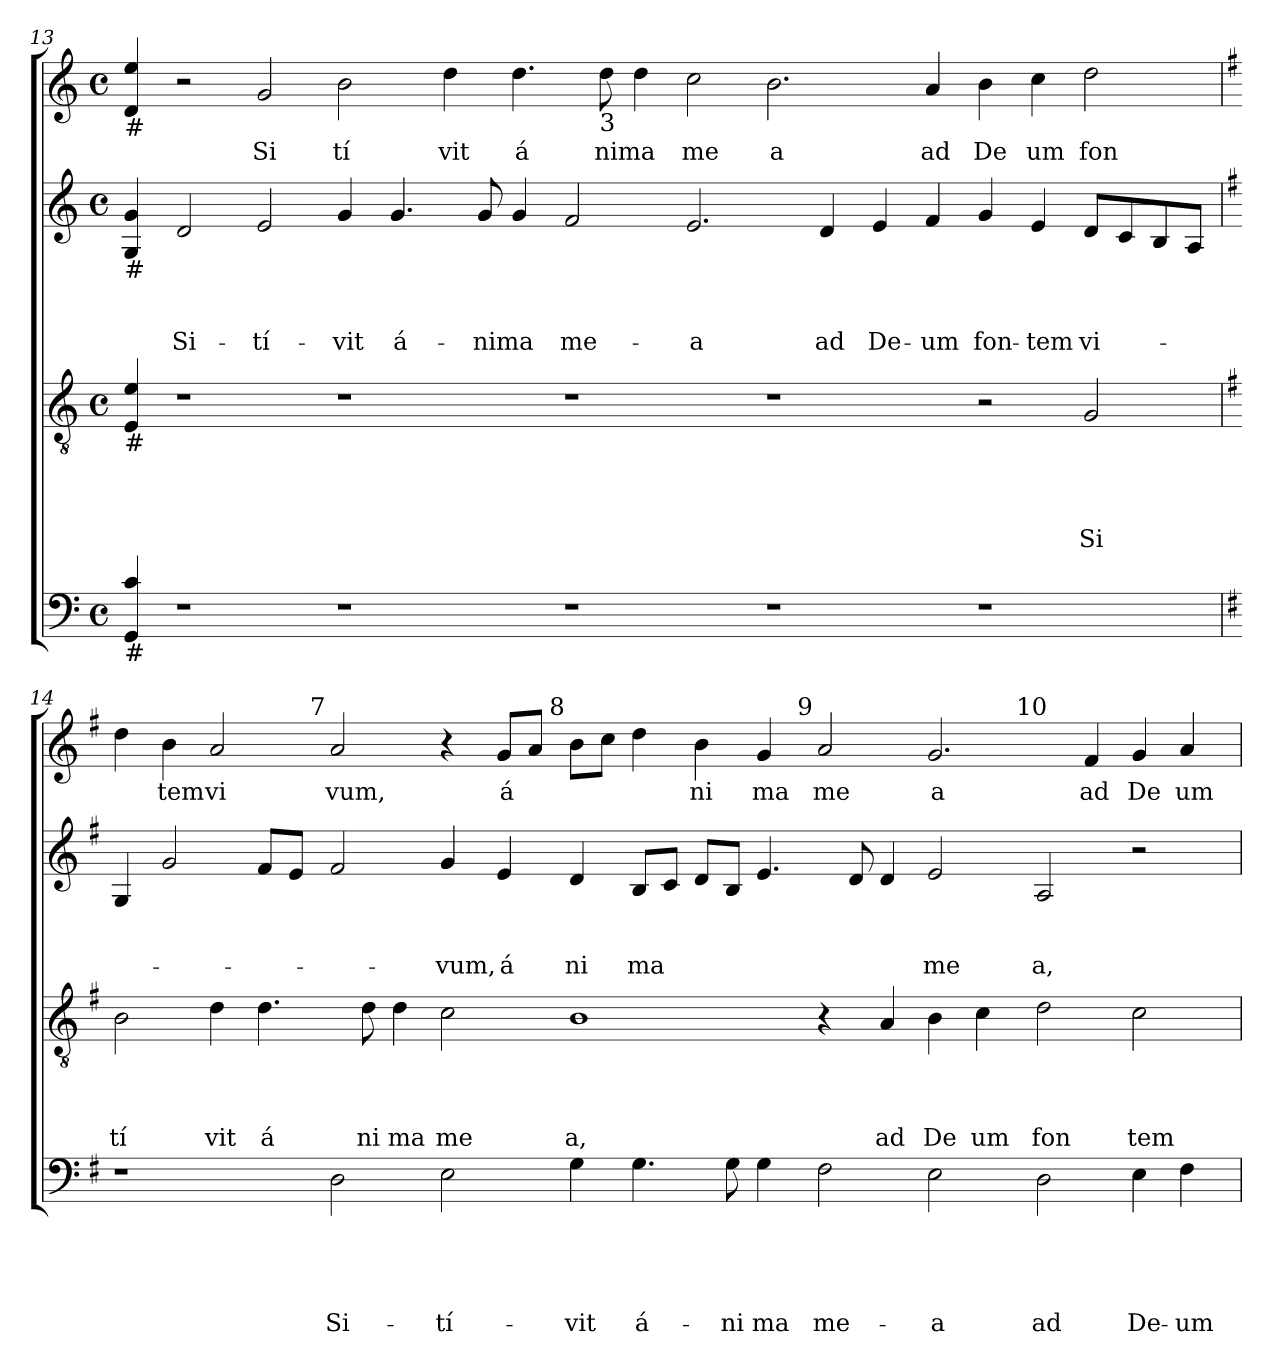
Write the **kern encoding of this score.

**kern	**text	**text	**text	**text	**text	**kern	**text	**text	**text	**text	**kern	**text	**text	**text	**kern	**text
*part4	*part4	*part4	*part4	*part4	*part4	*part3	*part3	*part3	*part3	*part3	*part2	*part2	*part2	*part2	*part1	*part1
*staff4	*staff4	*staff4	*staff4	*staff4	*staff4	*staff3	*staff3	*staff3	*staff3	*staff3	*staff2	*staff2	*staff2	*staff2	*staff1	*staff1
!!LO:PB:g=z
*clefF4	*	*	*	*	*	*clefGv2	*	*	*	*	*clefG2	*	*	*	*clefG2	*
*k[]	*	*	*	*	*	*k[]	*	*	*	*	*k[]	*	*	*	*k[]	*
*C:	*	*	*	*	*	*C:	*	*	*	*	*C:	*	*	*	*C:	*
*M4/4	*	*	*	*	*	*M4/4	*	*	*	*	*M4/4	*	*	*	*M4/4	*
*met(c)	*	*	*	*	*	*met(c)	*	*	*	*	*met(c)	*	*	*	*met(c)	*
=13	=13	=13	=13	=13	=13	=13	=13	=13	=13	=13	=13	=13	=13	=13	=13	=13
!	!	!	!	!	!	!	!	!	!	!	!	!	!	!	!LO:TX:b:t=#	!
!	!	!	!	!	!	!	!	!	!	!	!LO:TX:b:t=#	!	!	!	!	!
!	!	!	!	!	!	!LO:TX:b:t=#	!	!	!	!	!	!	!	!	!	!
!LO:TX:b:t=#	!	!	!	!	!	!	!	!	!	!	!	!	!	!	!	!
4GG/ 4c/	.	.	.	.	.	4E/ 4e/	.	.	.	.	4G/ 4g/	.	.	.	4d/ 4ee/	.
!	!	!	!	!	!	!	!	!	!	!	!	!	!	!LO:LY:b	!	!
1r	.	.	.	.	.	1r	.	.	.	.	2d/	.	.	Si-	2r	.
!	!	!	!	!	!	!	!	!	!	!	!	!	!	!LO:LY:b	!	!LO:LY:b
.	.	.	.	.	.	.	.	.	.	.	2e/	.	.	-tí-	2g/	Si
!	!	!	!	!	!	!	!	!	!	!	!	!	!	!LO:LY:b	!	!LO:LY:b
1r	.	.	.	.	.	1r	.	.	.	.	4g/	.	.	-vit	2b>\	tí
!	!	!	!	!	!	!	!	!	!	!	!	!	!	!LO:LY:b	!	!
.	.	.	.	.	.	.	.	.	.	.	4.g/	.	.	á-	.	.
!	!	!	!	!	!	!	!	!	!	!	!	!	!	!	!	!LO:LY:b
.	.	.	.	.	.	.	.	.	.	.	.	.	.	.	4dd\	vit
!	!	!	!	!	!	!	!	!	!	!	!	!	!	!LO:LY:b	!	!
.	.	.	.	.	.	.	.	.	.	.	8g/	.	.	-nima	.	.
!	!	!	!	!	!	!	!	!	!	!	!	!	!	!	!	!LO:LY:b
.	.	.	.	.	.	.	.	.	.	.	4g/	.	.	.	4.dd\	á
!	!	!	!	!	!	!	!	!	!	!	!	!	!	!LO:LY:b	!	!
1r	.	.	.	.	.	1r	.	.	.	.	2f/	.	.	me-	.	.
!	!	!	!	!	!	!	!	!	!	!	!	!	!	!	!LO:TX:b:t=3	!
!	!	!	!	!	!	!	!	!	!	!	!	!	!	!	!	!LO:LY:b
.	.	.	.	.	.	.	.	.	.	.	.	.	.	.	8dd\	nima
.	.	.	.	.	.	.	.	.	.	.	.	.	.	.	4dd\	.
!	!	!	!	!	!	!	!	!	!	!	!	!	!	!LO:LY:b	!	!LO:LY:b
.	.	.	.	.	.	.	.	.	.	.	2.e/	.	.	-a	2cc\	me
!	!	!	!	!	!	!	!	!	!	!	!	!	!	!	!	!LO:LY:b
1r	.	.	.	.	.	1r	.	.	.	.	.	.	.	.	2.b>\	a
!	!	!	!	!	!	!	!	!	!	!	!	!	!	!LO:LY:b	!	!
.	.	.	.	.	.	.	.	.	.	.	4d/	.	.	ad	.	.
!	!	!	!	!	!	!	!	!	!	!	!	!	!	!LO:LY:b	!	!
.	.	.	.	.	.	.	.	.	.	.	4e/	.	.	De-	.	.
!	!	!	!	!	!	!	!	!	!	!	!	!	!	!LO:LY:b	!	!LO:LY:b
.	.	.	.	.	.	.	.	.	.	.	4f/	.	.	-um	4a/	ad
!	!	!	!	!	!	!	!	!	!	!	!	!	!	!LO:LY:b	!	!LO:LY:b
1r	.	.	.	.	.	2r	.	.	.	.	4g/	.	.	fon-	4b>\	De
!	!	!	!	!	!	!	!	!	!	!	!	!	!	!LO:LY:b	!	!LO:LY:b
.	.	.	.	.	.	.	.	.	.	.	4e/	.	.	-tem	4cc\	um
!	!	!	!	!	!	!	!	!	!	!LO:LY:b	!	!	!	!LO:LY:b	!	!LO:LY:b
.	.	.	.	.	.	2G/	.	.	.	Si	8d/L	.	.	vi-	2dd\	fon
.	.	.	.	.	.	.	.	.	.	.	8c/	.	.	.	.	.
.	.	.	.	.	.	.	.	.	.	.	8B/	.	.	.	.	.
.	.	.	.	.	.	.	.	.	.	.	8A/J	.	.	.	.	.
!!LO:LB:g=z
=14	=14	=14	=14	=14	=14	=14	=14	=14	=14	=14	=14	=14	=14	=14	=14	=14
*k[f#]	*	*	*	*	*	*k[f#]	*	*	*	*	*k[f#]	*	*	*	*k[f#]	*
*G:	*	*	*	*	*	*G:	*	*	*	*	*G:	*	*	*	*G:	*
!	!	!	!	!	!	!	!	!	!	!LO:LY:b	!	!	!	!	!	!
*	*	*	*	*	*	*	*	*	*	*	*	*	*	*	*^	*
1r	.	.	.	.	.	2B\	.	.	.	tí	4G/	.	.	.	4dd\	2...ryy	.
!	!	!	!	!	!	!	!	!	!	!	!	!	!	!	!	!	!LO:LY:b
.	.	.	.	.	.	.	.	.	.	.	2g/	.	.	.	4b\	.	tem
!	!	!	!	!	!	!	!	!	!	!LO:LY:b	!	!	!	!	!	!	!LO:LY:b
.	.	.	.	.	.	4d\	.	.	.	vit	.	.	.	.	2a/	.	vi
!	!	!	!	!	!	!	!	!	!	!LO:LY:b	!	!	!	!	!	!	!
.	.	.	.	.	.	4.d\	.	.	.	á	8f#/L	.	.	.	.	.	.
.	.	.	.	.	.	.	.	.	.	.	8e/J	.	.	.	.	.	.
!	!	!	!	!	!	!	!	!	!	!	!	!	!	!	!	!LO:TX:a:t=7	!
.	.	.	.	.	.	.	.	.	.	.	.	.	.	.	.	1ryy	.
!	!	!	!	!	!LO:LY:b	!	!	!	!	!	!	!	!	!	!	!	!LO:LY:b
2D\	.	.	.	.	Si-	.	.	.	.	.	2f#/	.	.	.	2a/	.	vum,
!	!	!	!	!	!	!	!	!	!	!LO:LY:b	!	!	!	!	!	!	!
.	.	.	.	.	.	8d\	.	.	.	ni	.	.	.	.	.	.	.
!	!	!	!	!	!	!	!	!	!	!LO:LY:b	!	!	!	!	!	!	!
.	.	.	.	.	.	4d\	.	.	.	ma	.	.	.	.	.	.	.
!	!	!	!	!	!LO:LY:b	!	!	!	!	!LO:LY:b	!	!	!	!LO:LY:b	!	!	!
2E\	.	.	.	.	-tí-	2c\	.	.	.	me	4g/	.	.	-vum,	4r	.	.
!	!	!	!	!	!	!	!	!	!	!	!	!	!	!LO:LY:b	!	!	!LO:LY:b
.	.	.	.	.	.	.	.	.	.	.	4e/	.	.	á	8g/L	.	á
.	.	.	.	.	.	.	.	.	.	.	.	.	.	.	8a/J	.	.
!	!	!	!	!	!	!	!	!	!	!	!	!	!	!	!	!LO:TX:a:t=8	!
.	.	.	.	.	.	.	.	.	.	.	.	.	.	.	.	1ryy	.
!	!	!	!	!	!LO:LY:b	!	!	!	!	!LO:LY:b	!	!	!	!LO:LY:b	!	!	!
4G\	.	.	.	.	-vit	1B	.	.	.	a,	4d/	.	.	ni	8b\L	.	.
.	.	.	.	.	.	.	.	.	.	.	.	.	.	.	8cc\J	.	.
!	!	!	!	!	!LO:LY:b	!	!	!	!	!	!	!	!	!LO:LY:b	!	!	!
4.G\	.	.	.	.	á-	.	.	.	.	.	8B/L	.	.	ma	4dd\	.	.
.	.	.	.	.	.	.	.	.	.	.	8c/J	.	.	.	.	.	.
!	!	!	!	!	!	!	!	!	!	!	!	!	!	!	!	!	!LO:LY:b
.	.	.	.	.	.	.	.	.	.	.	8d/L	.	.	.	4b\	.	ni
!	!	!	!	!	!LO:LY:b	!	!	!	!	!	!	!	!	!	!	!	!
8G\	.	.	.	.	-ni	.	.	.	.	.	8B/J	.	.	.	.	.	.
!	!	!	!	!	!LO:LY:b	!	!	!	!	!	!	!	!	!	!	!	!LO:LY:b
4G\	.	.	.	.	ma	.	.	.	.	.	4.e/	.	.	.	4g/	.	ma
!	!	!	!	!	!	!	!	!	!	!	!	!	!	!	!	!LO:TX:a:t=9	!
.	.	.	.	.	.	.	.	.	.	.	.	.	.	.	.	1ryy	.
!	!	!	!	!	!LO:LY:b	!	!	!	!	!	!	!	!	!	!	!	!LO:LY:b
2F#\	.	.	.	.	me-	4r	.	.	.	.	.	.	.	.	2a/	.	me
.	.	.	.	.	.	.	.	.	.	.	8d/	.	.	.	.	.	.
!	!	!	!	!	!	!	!	!	!	!LO:LY:b	!	!	!	!	!	!	!
.	.	.	.	.	.	4A/	.	.	.	ad	4d/	.	.	.	.	.	.
!	!	!	!	!	!LO:LY:b	!	!	!	!	!LO:LY:b	!	!	!	!LO:LY:b	!	!	!LO:LY:b
2E\	.	.	.	.	-a	4B\	.	.	.	De	2e/	.	.	me	2.g/	.	a
!	!	!	!	!	!	!	!	!	!	!LO:LY:b	!	!	!	!	!	!	!
.	.	.	.	.	.	4c\	.	.	.	um	.	.	.	.	.	.	.
!	!	!	!	!	!	!	!	!	!	!	!	!	!	!	!	!LO:TX:a:t=10	!
.	.	.	.	.	.	.	.	.	.	.	.	.	.	.	.	1ryy	.
!	!	!	!	!	!LO:LY:b	!	!	!	!	!LO:LY:b	!	!	!	!LO:LY:b	!	!	!
2D\	.	.	.	.	ad	2d\	.	.	.	fon	2A/	.	.	a,	.	.	.
!	!	!	!	!	!	!	!	!	!	!	!	!	!	!	!	!	!LO:LY:b
.	.	.	.	.	.	.	.	.	.	.	.	.	.	.	4f#/	.	ad
!	!	!	!	!	!LO:LY:b	!	!	!	!	!LO:LY:b	!	!	!	!	!	!	!LO:LY:b
4E\	.	.	.	.	De-	2c\	.	.	.	tem	2r	.	.	.	4g/	.	De
!	!	!	!	!	!LO:LY:b	!	!	!	!	!	!	!	!	!	!	!	!LO:LY:b
4F#\	.	.	.	.	-um	.	.	.	.	.	.	.	.	.	4a/	.	um
.	.	.	.	.	.	.	.	.	.	.	.	.	.	.	.	16ryy	.
*	*	*	*	*	*	*	*	*	*	*	*	*	*	*	*v	*v	*
=	=	=	=	=	=	=	=	=	=	=	=	=	=	=	=	=
*-	*-	*-	*-	*-	*-	*-	*-	*-	*-	*-	*-	*-	*-	*-	*-	*-
